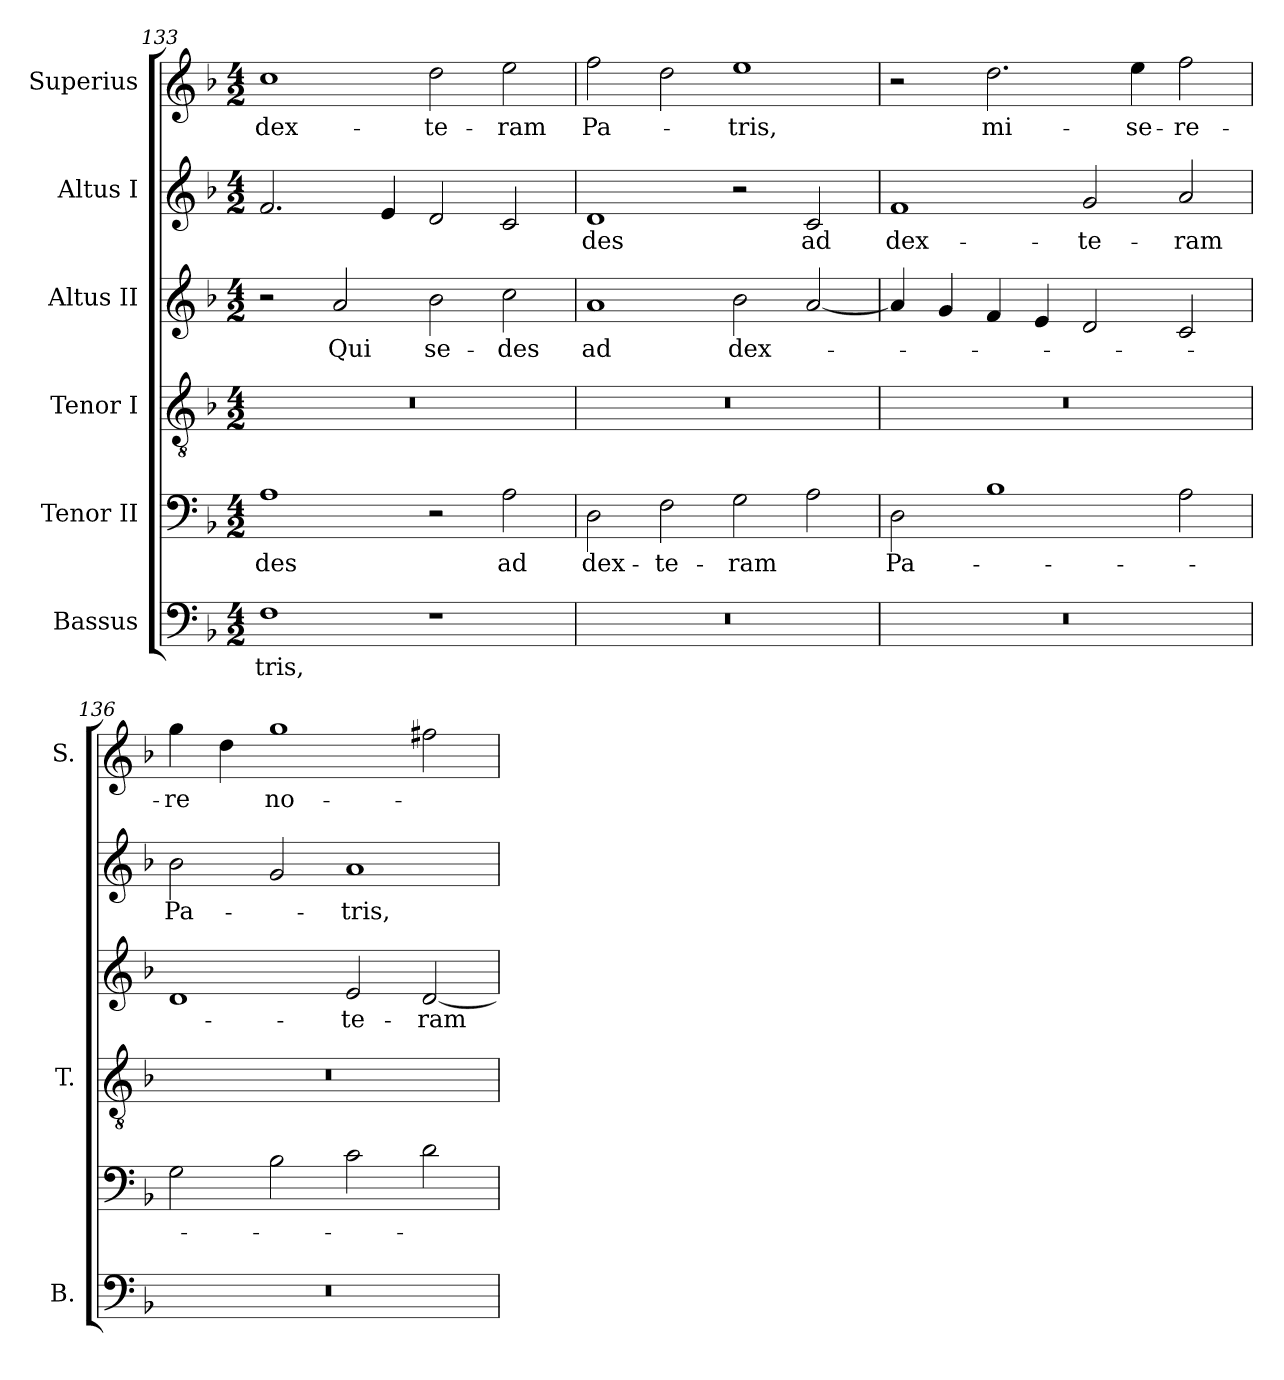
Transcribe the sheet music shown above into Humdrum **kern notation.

**kern	**text	**kern	**text	**kern	**kern	**text	**kern	**text	**kern	**text
*part6	*part6	*part5	*part5	*part4	*part3	*part3	*part2	*part2	*part1	*part1
*staff6	*staff6	*staff5	*staff5	*staff4	*staff3	*staff3	*staff2	*staff2	*staff1	*staff1
*I"Bassus	*	*I"Tenor II	*	*I"Tenor I	*I"Altus II	*	*I"Altus I	*	*I"Superius	*
*I'B.	*	*	*	*I'T.	*	*	*	*	*I'S.	*
*clefF4	*	*clefF4	*	*clefGv2	*clefG2	*	*clefG2	*	*clefG2	*
*	*	*	*	*ITrd7c12	*	*	*	*	*	*
*k[b-]	*	*k[b-]	*	*k[b-]	*k[b-]	*	*k[b-]	*	*k[b-]	*
*F:	*	*F:	*	*F:	*F:	*	*F:	*	*F:	*
*M4/2	*	*M4/2	*	*M4/2	*M4/2	*	*M4/2	*	*M4/2	*
=133	=133	=133	=133	=133	=133	=133	=133	=133	=133	=133
!	!LO:LY:b:color=#000000	!	!	!	!	!	!	!	!	!
!	!	!	!LO:LY:b:color=#000000	!LO:N:vis=1	!	!	!	!	!	!
!	!	!	!	!	!	!	!	!	!	!LO:LY:b:color=#000000
1Fi	-tris,	1Ai	-des	0r	2r	.	2.fi/	.	1cci	dex-
!	!	!	!	!	!	!LO:LY:b:color=#000000	!	!	!	!
.	.	.	.	.	2ai/	Qui	.	.	.	.
.	.	.	.	.	.	.	4ei/	.	.	.
!	!	!	!	!	!	!LO:LY:b:color=#000000	!	!	!	!
!	!	!	!	!	!	!	!	!	!	!LO:LY:b:color=#000000
1r	.	2r	.	.	2b-i\	se-	2di/	.	2ddi\	-te-
!	!	!	!LO:LY:b:color=#000000	!	!	!	!	!	!	!
!	!	!	!	!	!	!LO:LY:b:color=#000000	!	!	!	!
!	!	!	!	!	!	!	!	!	!	!LO:LY:b:color=#000000
.	.	2Ai\	ad	.	2cci\	-des	2ci/	.	2eei\	-ram
!!LO:LB:g=z
=134	=134	=134	=134	=134	=134	=134	=134	=134	=134	=134
!LO:N:vis=1	!	!	!	!	!	!	!	!	!	!
!	!	!	!LO:LY:b:color=#000000	!LO:N:vis=1	!	!	!	!	!	!
!	!	!	!	!	!	!LO:LY:b:color=#000000	!	!	!	!
!	!	!	!	!	!	!	!	!LO:LY:b:color=#000000	!	!
!	!	!	!	!	!	!	!	!	!	!LO:LY:b:color=#000000
0r	.	2Di\	dex-	0r	1ai	ad	1di	-des	2ffi\	Pa-
!	!	!	!LO:LY:b:color=#000000	!	!	!	!	!	!	!
.	.	2Fi\	-te-	.	.	.	.	.	2ddi\	.
!	!	!	!LO:LY:b:color=#000000	!	!	!	!	!	!	!
!	!	!	!	!	!	!LO:LY:b:color=#000000	!	!	!	!
!	!	!	!	!	!	!	!	!	!	!LO:LY:b:color=#000000
.	.	2Gi\	-ram	.	2b-i\	dex-	2r	.	1eei	-tris,
!	!	!	!	!	!	!	!	!LO:LY:b:color=#000000	!	!
.	.	2Ai\	.	.	[<2ai/	.	2ci/	ad	.	.
=135	=135	=135	=135	=135	=135	=135	=135	=135	=135	=135
!LO:N:vis=1	!	!	!	!	!	!	!	!	!	!
!	!	!	!LO:LY:b:color=#000000	!LO:N:vis=1	!	!	!	!	!	!
!	!	!	!	!	!	!	!	!LO:LY:b:color=#000000	!	!
0r	.	2Di\	Pa-	0r	4ai/]	.	1fi	dex-	2r	.
.	.	.	.	.	4gi/	.	.	.	.	.
!	!	!	!	!	!	!	!	!	!	!LO:LY:b:color=#000000
.	.	1B-i	.	.	4fi/	.	.	.	2.ddi\	mi-
.	.	.	.	.	4ei/	.	.	.	.	.
!	!	!	!	!	!	!	!	!LO:LY:b:color=#000000	!	!
.	.	.	.	.	2di/	.	2gi/	-te-	.	.
!	!	!	!	!	!	!	!	!	!	!LO:LY:b:color=#000000
.	.	.	.	.	.	.	.	.	4eei\	-se-
!	!	!	!	!	!	!	!	!LO:LY:b:color=#000000	!	!
!	!	!	!	!	!	!	!	!	!	!LO:LY:b:color=#000000
.	.	2Ai\	.	.	2ci/	.	2ai/	-ram	2ffi\	-re-
=136	=136	=136	=136	=136	=136	=136	=136	=136	=136	=136
!LO:N:vis=1	!	!	!	!LO:N:vis=1	!	!	!	!	!	!
!	!	!	!	!	!	!	!	!LO:LY:b:color=#000000	!	!
!	!	!	!	!	!	!	!	!	!	!LO:LY:b:color=#000000
0r	.	2Gi\	.	0r	1di	.	2b-i\	Pa-	4ggi\	-re
.	.	.	.	.	.	.	.	.	4ddi\	.
!	!	!	!	!	!	!	!	!	!	!LO:LY:b:color=#000000
.	.	2B-i\	.	.	.	.	2gi/	.	1ggi	no-
!	!	!	!	!	!	!LO:LY:b:color=#000000	!	!	!	!
!	!	!	!	!	!	!	!	!LO:LY:b:color=#000000	!	!
.	.	2ci\	.	.	2ei/	-te-	1ai	-tris,	.	.
!	!	!	!	!	!	!LO:LY:b:color=#000000	!	!	!	!
.	.	2di\	.	.	[<2di/	-ram	.	.	2ff#Xi\	.
=	=	=	=	=	=	=	=	=	=	=
*-	*-	*-	*-	*-	*-	*-	*-	*-	*-	*-
